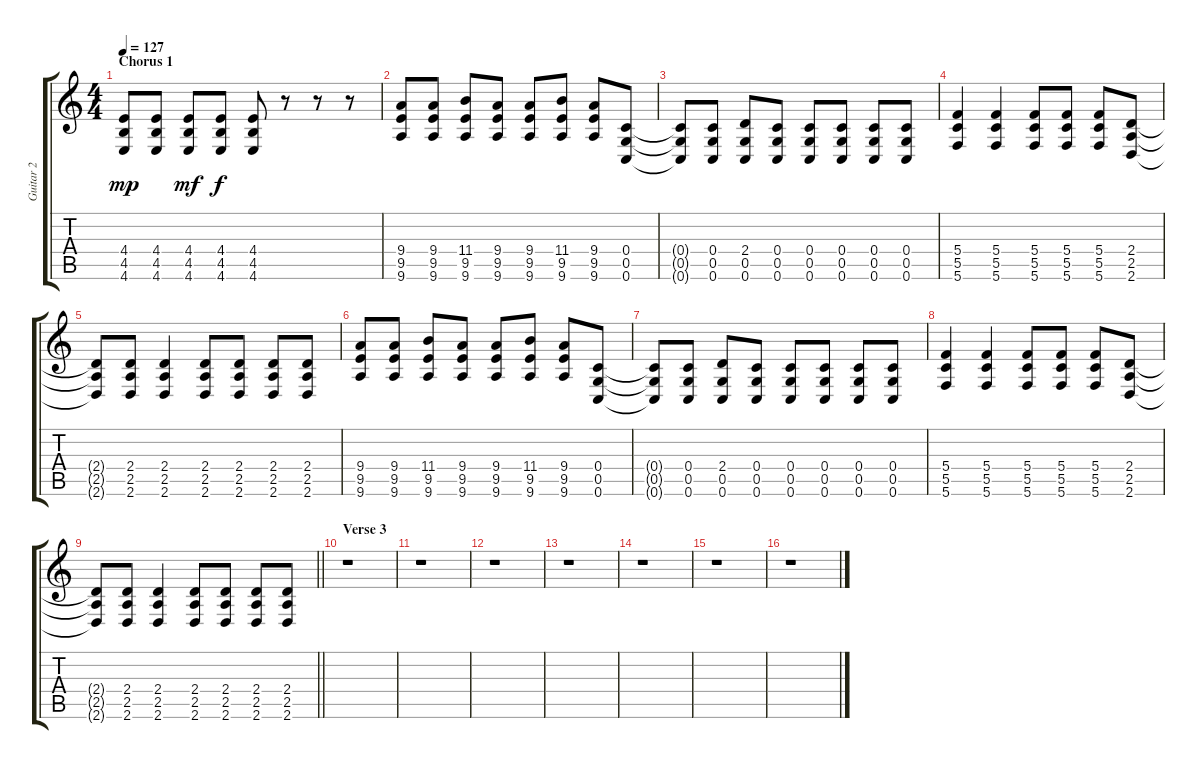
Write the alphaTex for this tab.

\track ("Guitar 2" "Guitar 2") {instrument overdrivenguitar}
\staff {score tabs}
\tuning (D4 A3 F3 C3 G2 C2) {hide}
\ts (4 4)
\section ("" "Chorus 1")
\tempo 127
\clef g2
\ks c
(4.4 4.5 4.6).8{dy mp} (4.4 4.5 4.6).8 (4.4 4.5 4.6).8{dy mf} (4.4 4.5 4.6).8{dy f} (4.4 4.5 4.6).8 r.8 r.8 r.8 |
(9.4 9.5 9.6).8 (9.4 9.5 9.6).8 (11.4 9.5 9.6).8 (9.4 9.5 9.6).8 (9.4 9.5 9.6).8 (11.4 9.5 9.6).8 (9.4 9.5 9.6).8 (0.4 0.5 0.6).8 |
(0.4{t} 0.5{t} 0.6{t}).8 (0.4 0.5 0.6).8 (2.4 0.5 0.6).8 (0.4 0.5 0.6).8 (0.4 0.5 0.6).8 (0.4 0.5 0.6).8 (0.4 0.5 0.6).8 (0.4 0.5 0.6).8 |
(5.4 5.5 5.6).4 (5.4 5.5 5.6).4 (5.4 5.5 5.6).8 (5.4 5.5 5.6).8 (5.4 5.5 5.6).8 (2.4 2.5 2.6).8 |
(2.4{t} 2.5{t} 2.6{t}).8 (2.4 2.5 2.6).8 (2.4 2.5 2.6).4 (2.4 2.5 2.6).8 (2.4 2.5 2.6).8 (2.4 2.5 2.6).8 (2.4 2.5 2.6).8 |
(9.4 9.5 9.6).8 (9.4 9.5 9.6).8 (11.4 9.5 9.6).8 (9.4 9.5 9.6).8 (9.4 9.5 9.6).8 (11.4 9.5 9.6).8 (9.4 9.5 9.6).8 (0.4 0.5 0.6).8 |
(0.4{t} 0.5{t} 0.6{t}).8 (0.4 0.5 0.6).8 (2.4 0.5 0.6).8 (0.4 0.5 0.6).8 (0.4 0.5 0.6).8 (0.4 0.5 0.6).8 (0.4 0.5 0.6).8 (0.4 0.5 0.6).8 |
(5.4 5.5 5.6).4 (5.4 5.5 5.6).4 (5.4 5.5 5.6).8 (5.4 5.5 5.6).8 (5.4 5.5 5.6).8 (2.4 2.5 2.6).8 |
\barLineRight lightlight
(2.4{t} 2.5{t} 2.6{t}).8 (2.4 2.5 2.6).8 (2.4 2.5 2.6).4 (2.4 2.5 2.6).8 (2.4 2.5 2.6).8 (2.4 2.5 2.6).8 (2.4 2.5 2.6).8 |
\section ("" "Verse 3")
r.1 |
r.1 |
r.1 |
r.1 |
r.1 |
r.1 |
r.1
